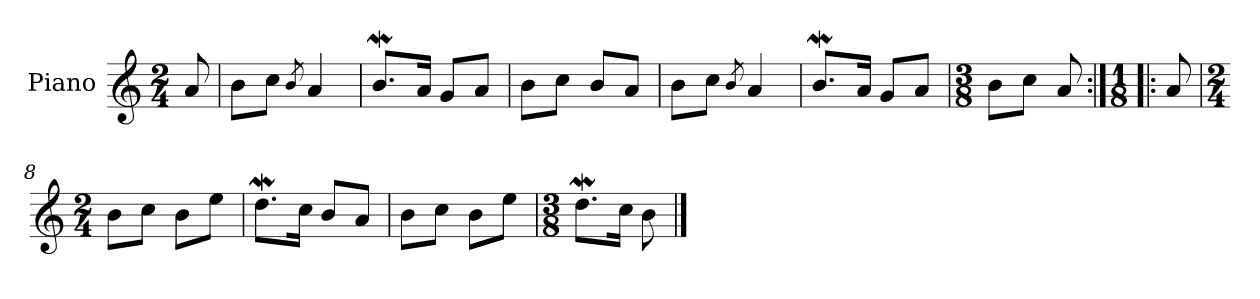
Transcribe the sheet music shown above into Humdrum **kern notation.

**kern
*part1
*staff1
*I"Piano
*I'Pno.
*clefG2
*k[]
*M2/4
=
8a/
=1
8b\L
8cc\J
8qb/
4a/
=2
8.bW/L
16a/Jk
8g/L
8a/J
=3
8b\L
8cc\J
8b/L
8a/J
=4
8b\L
8cc\J
8qb/
4a/
=5
8.bW/L
16a/Jk
8g/L
8a/J
=6
*M3/8
8b\L
8cc\J
8a/
=7:|!|:
*M1/8
8a/
=8
*M2/4
8b\L
8cc\J
8b\L
8ee\J
!!LO:LB:g=z
=9
8.ddW\L
16cc\Jk
8b/L
8a/J
=10
8b\L
8cc\J
8b\L
8ee\J
=11
*M3/8
8.ddW\L
16cc\Jk
8b\
==
*-
